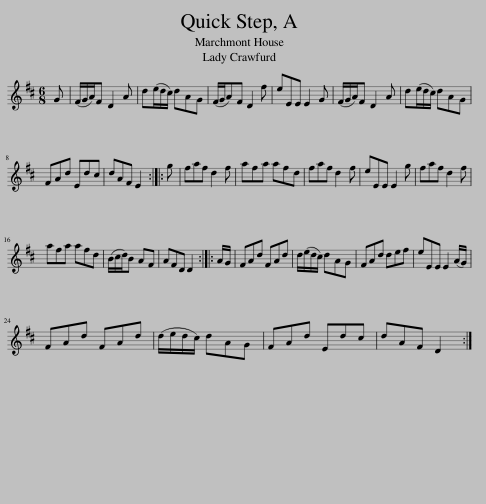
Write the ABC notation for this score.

X:1
L:1/8
M:6/8
I:linebreak $
K:D
V:1 treble
V:1
 G | (F/G/A/)F D2 A | d(e/d/c/) dAG | (F/G/A)F D2 f | eEE E2 G | %5
 (F/G/A/)F D2 A | d(e/d/c/) dAG |$ FAd Edc | dAF E2 :: g | %10
 faf d2 f | afa afd | faf d2 f | eEE E2 g | faf d2 f |$ %15
 afa afd | (B/c/d/)B AF | AFD D2 :: A/G/ | FAd FAd | %20
 d/(e/d/c/) dAG | FAd def | eEE E2 (A/G/) |$ FAd FAd | (d/e/d/c/) dAG | %25
 FAd Edc | dAF D2 :| %27
